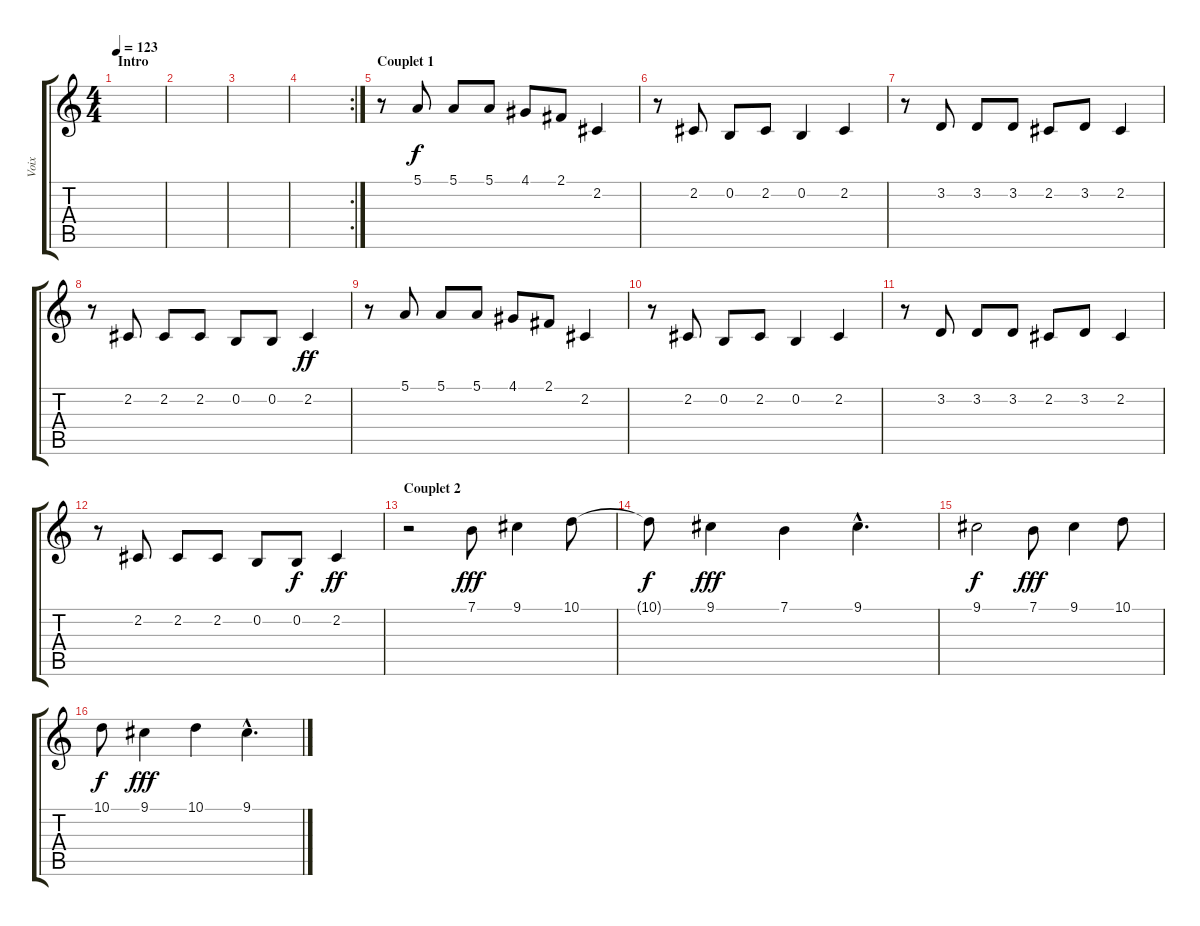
\track ("Voix" "Voix") {instrument panflute}
\staff {score tabs}
\tuning (E4 B3 G3 D3 A2 E2) {hide}
\ts (4 4)
\section ("" "Intro")
\tempo 123
\clef g2
\ks c
|
|
|
\rc 2
|
\section ("" "Couplet 1")
r.8 5.1.8 5.1.8 5.1.8 4.1.8 2.1.8 2.2.4 |
r.8 2.2.8 0.2.8 2.2.8 0.2.4 2.2.4 |
r.8 3.2.8 3.2.8 3.2.8 2.2.8 3.2.8 2.2.4 |
r.8 2.2.8 2.2.8 2.2.8 0.2.8 0.2.8{dy f} 2.2.4{dy ff} |
r.8 5.1.8 5.1.8 5.1.8 4.1.8 2.1.8 2.2.4 |
r.8 2.2.8 0.2.8 2.2.8 0.2.4 2.2.4 |
r.8 3.2.8 3.2.8 3.2.8 2.2.8 3.2.8 2.2.4 |
r.8 2.2.8 2.2.8 2.2.8 0.2.8 0.2.8{dy f} 2.2.4{dy ff} |
\section ("" "Couplet 2")
r.2 7.1.8{dy fff} 9.1.4 10.1.8 |
10.1{t}.8{dy f} 9.1.4{dy fff} 7.1.4 9.1{hac}.4{d} |
9.1.2{dy f} 7.1.8{dy fff} 9.1.4 10.1.8 |
10.1.8{dy f} 9.1.4{dy fff} 10.1.4 9.1{hac}.4{d}
